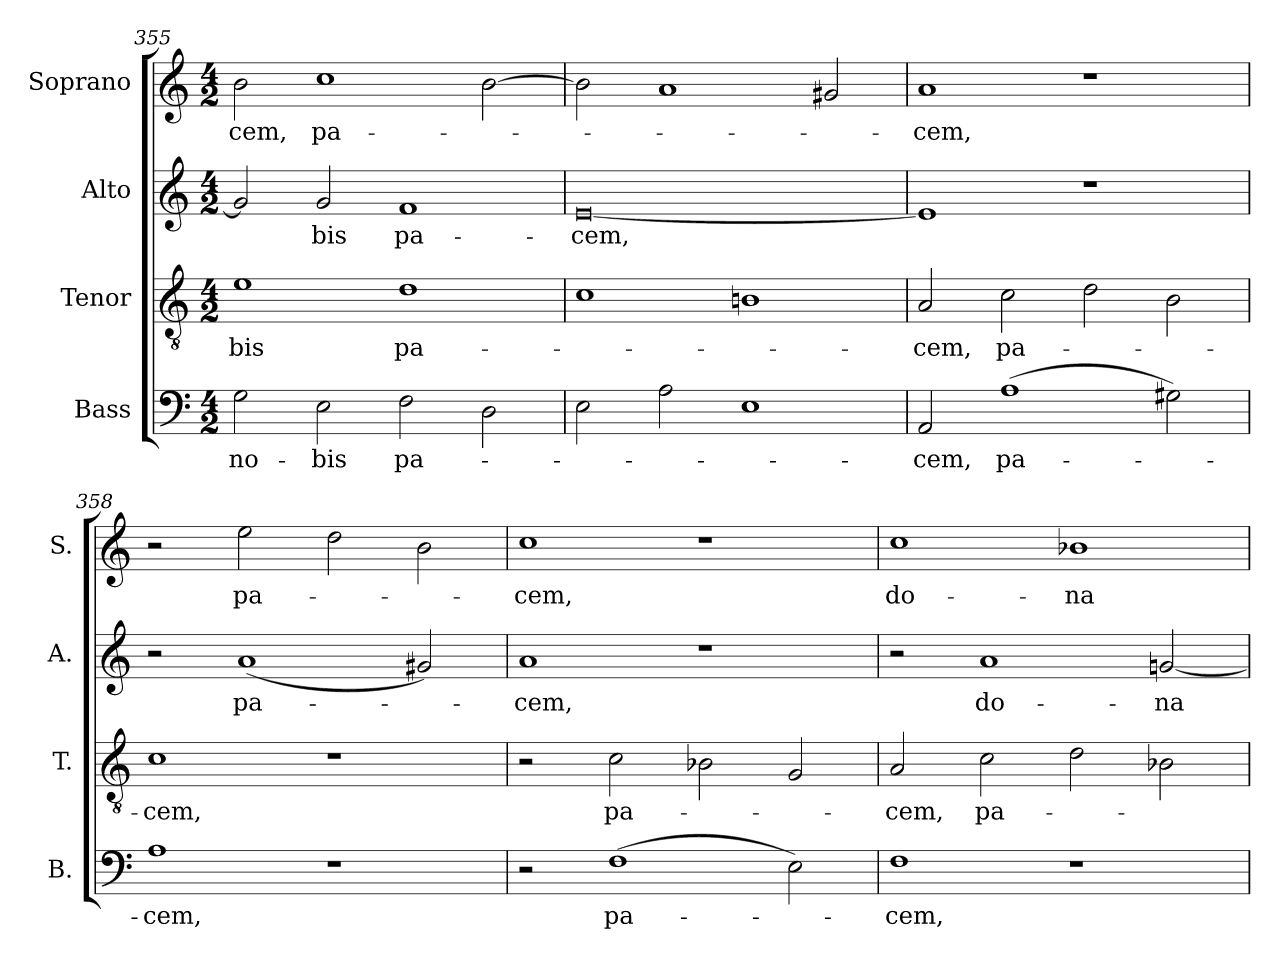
**kern	**text	**kern	**text	**kern	**text	**kern	**text
*part4	*part4	*part3	*part3	*part2	*part2	*part1	*part1
*staff4	*staff4	*staff3	*staff3	*staff2	*staff2	*staff1	*staff1
*I"Bass	*	*I"Tenor	*	*I"Alto	*	*I"Soprano	*
*I'B.	*	*I'T.	*	*I'A.	*	*I'S.	*
*clefF4	*	*clefGv2	*	*clefG2	*	*clefG2	*
*	*	*ITrd7c12	*	*	*	*	*
*k[]	*	*k[]	*	*k[]	*	*k[]	*
*C:	*	*C:	*	*C:	*	*C:	*
*M4/2	*	*M4/2	*	*M4/2	*	*M4/2	*
=355	=355	=355	=355	=355	=355	=355	=355
!	!LO:LY:b:color=#000000	!	!	!	!	!	!
!	!	!	!LO:LY:b:color=#000000	!	!	!	!
!	!	!	!	!	!	!	!LO:LY:b:color=#000000
2Gi\	no-	1Ei	-bis	2gi/]	.	2bi\	-cem,
!	!LO:LY:b:color=#000000	!	!	!	!	!	!
!	!	!	!	!	!LO:LY:b:color=#000000	!	!
!	!	!	!	!	!	!	!LO:LY:b:color=#000000
2Ei\	-bis	.	.	2gi/	-bis	1cci	pa-
!	!LO:LY:b:color=#000000	!	!	!	!	!	!
!	!	!	!LO:LY:b:color=#000000	!	!	!	!
!	!	!	!	!	!LO:LY:b:color=#000000	!	!
2Fi\	pa-	1Di	pa-	1fi	pa-	.	.
2Di\	.	.	.	.	.	[2bi\	.
!!LO:LB:g=z
=356	=356	=356	=356	=356	=356	=356	=356
!	!	!	!	!	!LO:LY:b:color=#000000	!	!
2Ei\	.	1Ci	.	[0ei	-cem,	2bi\]	.
2Ai\	.	.	.	.	.	1ai	.
1Ei	.	1BBni	.	.	.	.	.
.	.	.	.	.	.	2g#Xi/	.
=357	=357	=357	=357	=357	=357	=357	=357
!	!LO:LY:b:color=#000000	!	!	!	!	!	!
!	!	!	!LO:LY:b:color=#000000	!	!	!	!
!	!	!	!	!	!	!	!LO:LY:b:color=#000000
2AAi/	-cem,	2AAi/	-cem,	1ei]	.	1ai	-cem,
!	!LO:LY:b:color=#000000	!	!	!	!	!	!
!	!	!	!LO:LY:b:color=#000000	!	!	!	!
(1Ai	pa-	2Ci\	pa-	.	.	.	.
.	.	2Di\	.	1r	.	1r	.
2G#Xi\)	.	2BBi\	.	.	.	.	.
=358	=358	=358	=358	=358	=358	=358	=358
!	!LO:LY:b:color=#000000	!	!	!	!	!	!
!	!	!	!LO:LY:b:color=#000000	!	!	!	!
1Ai	-cem,	1Ci	-cem,	2r	.	2r	.
!	!	!	!	!	!LO:LY:b:color=#000000	!	!
!	!	!	!	!	!	!	!LO:LY:b:color=#000000
.	.	.	.	(1ai	pa-	2eei\	pa-
1r	.	1r	.	.	.	2ddi\	.
.	.	.	.	2g#Xi/)	.	2bi\	.
=359	=359	=359	=359	=359	=359	=359	=359
!	!	!	!	!	!LO:LY:b:color=#000000	!	!
!	!	!	!	!	!	!	!LO:LY:b:color=#000000
2r	.	2r	.	1ai	-cem,	1cci	-cem,
!	!LO:LY:b:color=#000000	!	!	!	!	!	!
!	!	!	!LO:LY:b:color=#000000	!	!	!	!
(1Fi	pa-	2Ci\	pa-	.	.	.	.
.	.	2BB-Xi\	.	1r	.	1r	.
2Ei\)	.	2GGi/	.	.	.	.	.
=360	=360	=360	=360	=360	=360	=360	=360
!	!LO:LY:b:color=#000000	!	!	!	!	!	!
!	!	!	!LO:LY:b:color=#000000	!	!	!	!
!	!	!	!	!	!	!	!LO:LY:b:color=#000000
1Fi	-cem,	2AAi/	-cem,	2r	.	1cci	do-
!	!	!	!LO:LY:b:color=#000000	!	!	!	!
!	!	!	!	!	!LO:LY:b:color=#000000	!	!
.	.	2Ci\	pa-	1ai	do-	.	.
!	!	!	!	!	!	!	!LO:LY:b:color=#000000
1r	.	2Di\	.	.	.	1b-Xi	-na
!	!	!	!	!	!LO:LY:b:color=#000000	!	!
.	.	2BB-Xi\	.	[2gni/	-na	.	.
=	=	=	=	=	=	=	=
*-	*-	*-	*-	*-	*-	*-	*-
